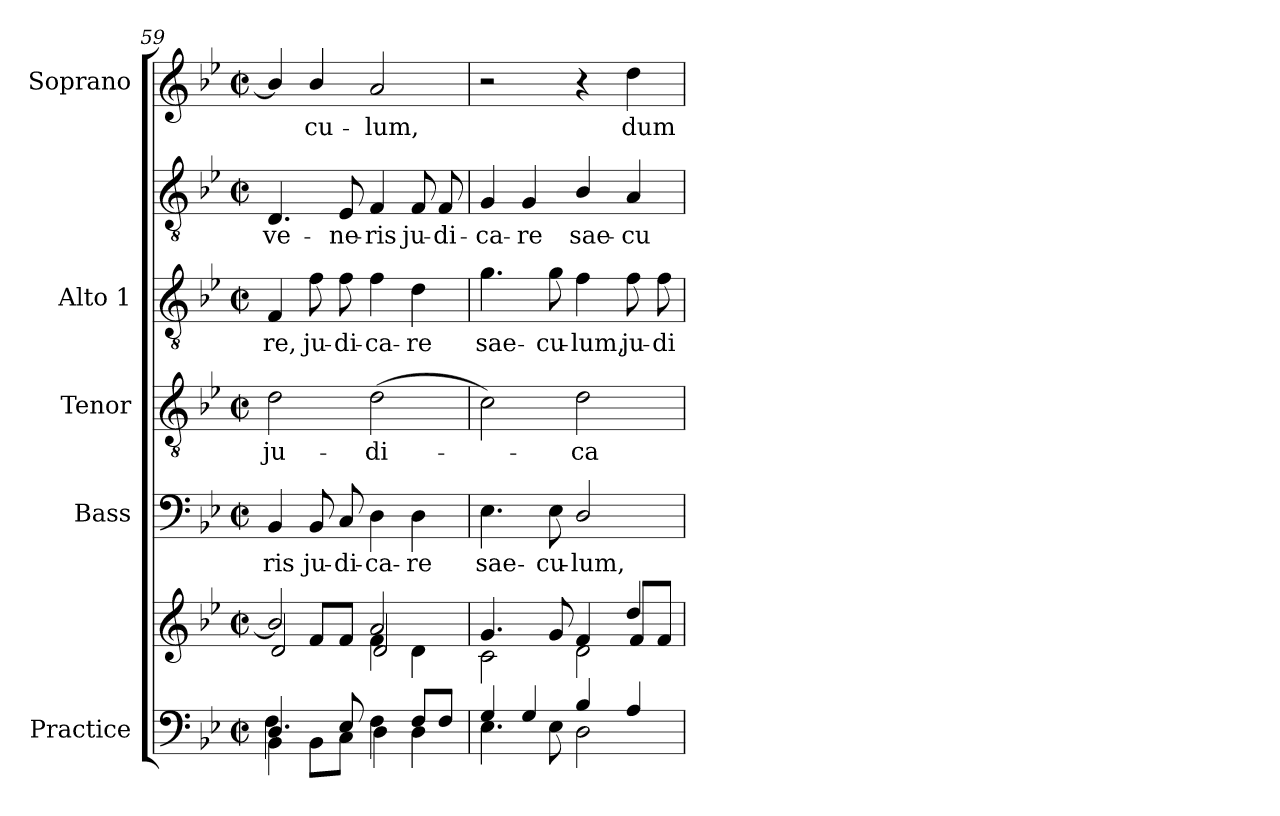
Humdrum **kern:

**kern	**kern	**kern	**text	**kern	**text	**kern	**text	**kern	**text	**kern	**text
*part5	*part5	*part4	*part4	*part3	*part3	*part2	*part2	*part2	*part2	*part1	*part1
*staff7	*staff6	*staff5	*staff5	*staff4	*staff4	*staff3	*staff3	*staff2	*staff2	*staff1	*staff1
*I"Practice	*	*I"Bass	*	*I"Tenor	*	*I"Alto 1	*	*	*	*I"Soprano	*
*	*	*I'B	*	*I'T	*	*I'A	*	*	*	*I'S	*
*clefF4	*clefG2	*clefF4	*	*clefGv2	*	*clefGv2	*	*clefGv2	*	*clefG2	*
*k[b-e-]	*k[b-e-]	*k[b-e-]	*	*k[b-e-]	*	*k[b-e-]	*	*k[b-e-]	*	*k[b-e-]	*
*B-:	*B-:	*B-:	*	*B-:	*	*B-:	*	*B-:	*	*B-:	*
*M2/2	*M2/2	*M2/2	*	*M2/2	*	*M2/2	*	*M2/2	*	*M2/2	*
*met(c|)	*met(c|)	*met(c|)	*	*met(c|)	*	*met(c|)	*	*met(c|)	*	*met(c|)	*
=59	=59	=59	=59	=59	=59	=59	=59	=59	=59	=59	=59
*^	*^	*	*	*	*	*	*	*	*	*	*
*	*^	*	*^	*	*	*	*	*	*	*	*	*	*
!	!	!	!	!	!	!	!LO:LY:b	!	!LO:LY:b	!	!LO:LY:b	!	!LO:LY:b	!	!
4.D/	4F\	4BB-\	2b-/]	4ryy	2d/	4BB-	-ris	2d	ju-	4F	-re,	4.D	ve-	4b-/]	.
!	!	!	!	!	!	!	!LO:LY:b	!	!	!	!LO:LY:b	!	!	!	!LO:LY:b
.	2.ryy	8BB-\L	.	8f\L	.	8BB-	ju-	.	.	8f\	ju-	.	.	4b-/	cu-
!	!	!	!	!	!	!	!LO:LY:b	!	!	!	!LO:LY:b	!	!LO:LY:b	!	!
8E-/	.	8C\J	.	8f/J	.	8C	-di-	.	.	8f\	-di-	8E-	-ne-	.	.
!	!	!	!	!	!	!	!LO:LY:b	!	!LO:LY:b	!	!LO:LY:b	!	!LO:LY:b	!	!LO:LY:b
4F\	.	4D\	2a/	4f\	2d/	4D	-ca-	(>2d	-di-	4f\	-ca-	4F	-ris	2a	-lum,
!	!	!	!	!	!	!	!LO:LY:b	!	!	!	!LO:LY:b	!	!LO:LY:b	!	!
8F/L	.	4D\	.	4d\	.	4D	-re	.	.	4d	-re	8F	ju-	.	.
!	!	!	!	!	!	!	!	!	!	!	!	!	!LO:LY:b	!	!
8F/J	.	.	.	.	.	.	.	.	.	.	.	8F	-di-	.	.
*	*v	*v	*	*	*	*	*	*	*	*	*	*	*	*	*
=60	=60	=60	=60	=60	=60	=60	=60	=60	=60	=60	=60	=60	=60	=60
!	!	!	!	!	!	!LO:LY:b	!	!	!	!LO:LY:b	!	!LO:LY:b	!	!
4G/	4.E-\	2ryy	4.g/	2c\	4.E-	sae-	2c)	.	4.g	-sae-	4G	ca-	2r	.
!	!	!	!	!	!	!	!	!	!	!	!	!LO:LY:b	!	!
4G/	.	.	.	.	.	.	.	.	.	.	4G	-re	.	.
!	!	!	!	!	!	!LO:LY:b	!	!	!	!LO:LY:b	!	!	!	!
.	8E-\	.	8g/	.	8E-	-cu-	.	.	8g	-cu-	.	.	.	.
!	!	!	!	!	!	!LO:LY:b	!	!LO:LY:b	!	!LO:LY:b	!	!LO:LY:b	!	!
4B-/	2D\	4ryy	4f/	2d\	2D/	-lum,	2d	ca-	4f\	-lum,	4B-/	sae-	4r	.
!	!	!	!	!	!	!	!	!	!	!LO:LY:b	!	!LO:LY:b	!	!LO:LY:b
4A/	.	4dd/	8f\L	.	.	.	.	.	8f\	ju-	4A	-cu-	4dd	dum
!	!	!	!	!	!	!	!	!	!	!LO:LY:b	!	!	!	!
.	.	.	8f/J	.	.	.	.	.	8f\	-di-	.	.	.	.
*v	*v	*	*	*	*	*	*	*	*	*	*	*	*	*
*	*v	*v	*v	*	*	*	*	*	*	*	*	*	*
=	=	=	=	=	=	=	=	=	=	=	=
*-	*-	*-	*-	*-	*-	*-	*-	*-	*-	*-	*-
